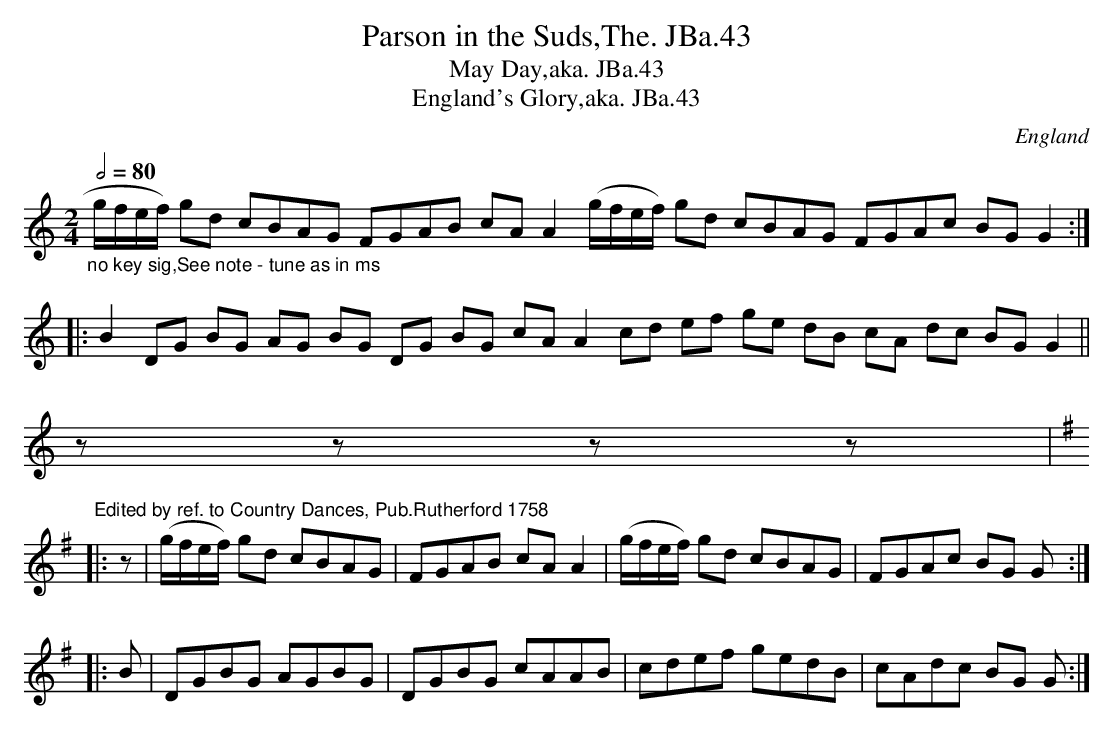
X:1
T:Parson in the Suds,The. JBa.43
T:May Day,aka. JBa.43
T:England's Glory,aka. JBa.43
M:2/4
L:1/8
Q:1/2=80
O:England
K:C major
"_no key sig,See note - tune as in ms"g/f/e/f/) gd cBAG\
FGAB cA A2 (g/f/e/f/) gd cBAG FGAc  BG G2 :|!
|:B2 DG BG AG BG DG BG cAA2 cd ef ge dB cA dc BG G2 ||!
zzzz|!
K:G major
"^Edited by ref. to Country Dances, Pub.Rutherford 1758"
|:z|(g/f/e/f/) gd cBAG| FGAB cA A2 | (g/f/e/f/) gd cBAG| FGAc BG G :|!
|:B| DGBG AGBG |DGBG cAAB | cdef gedB| cAdc  BG G:|
